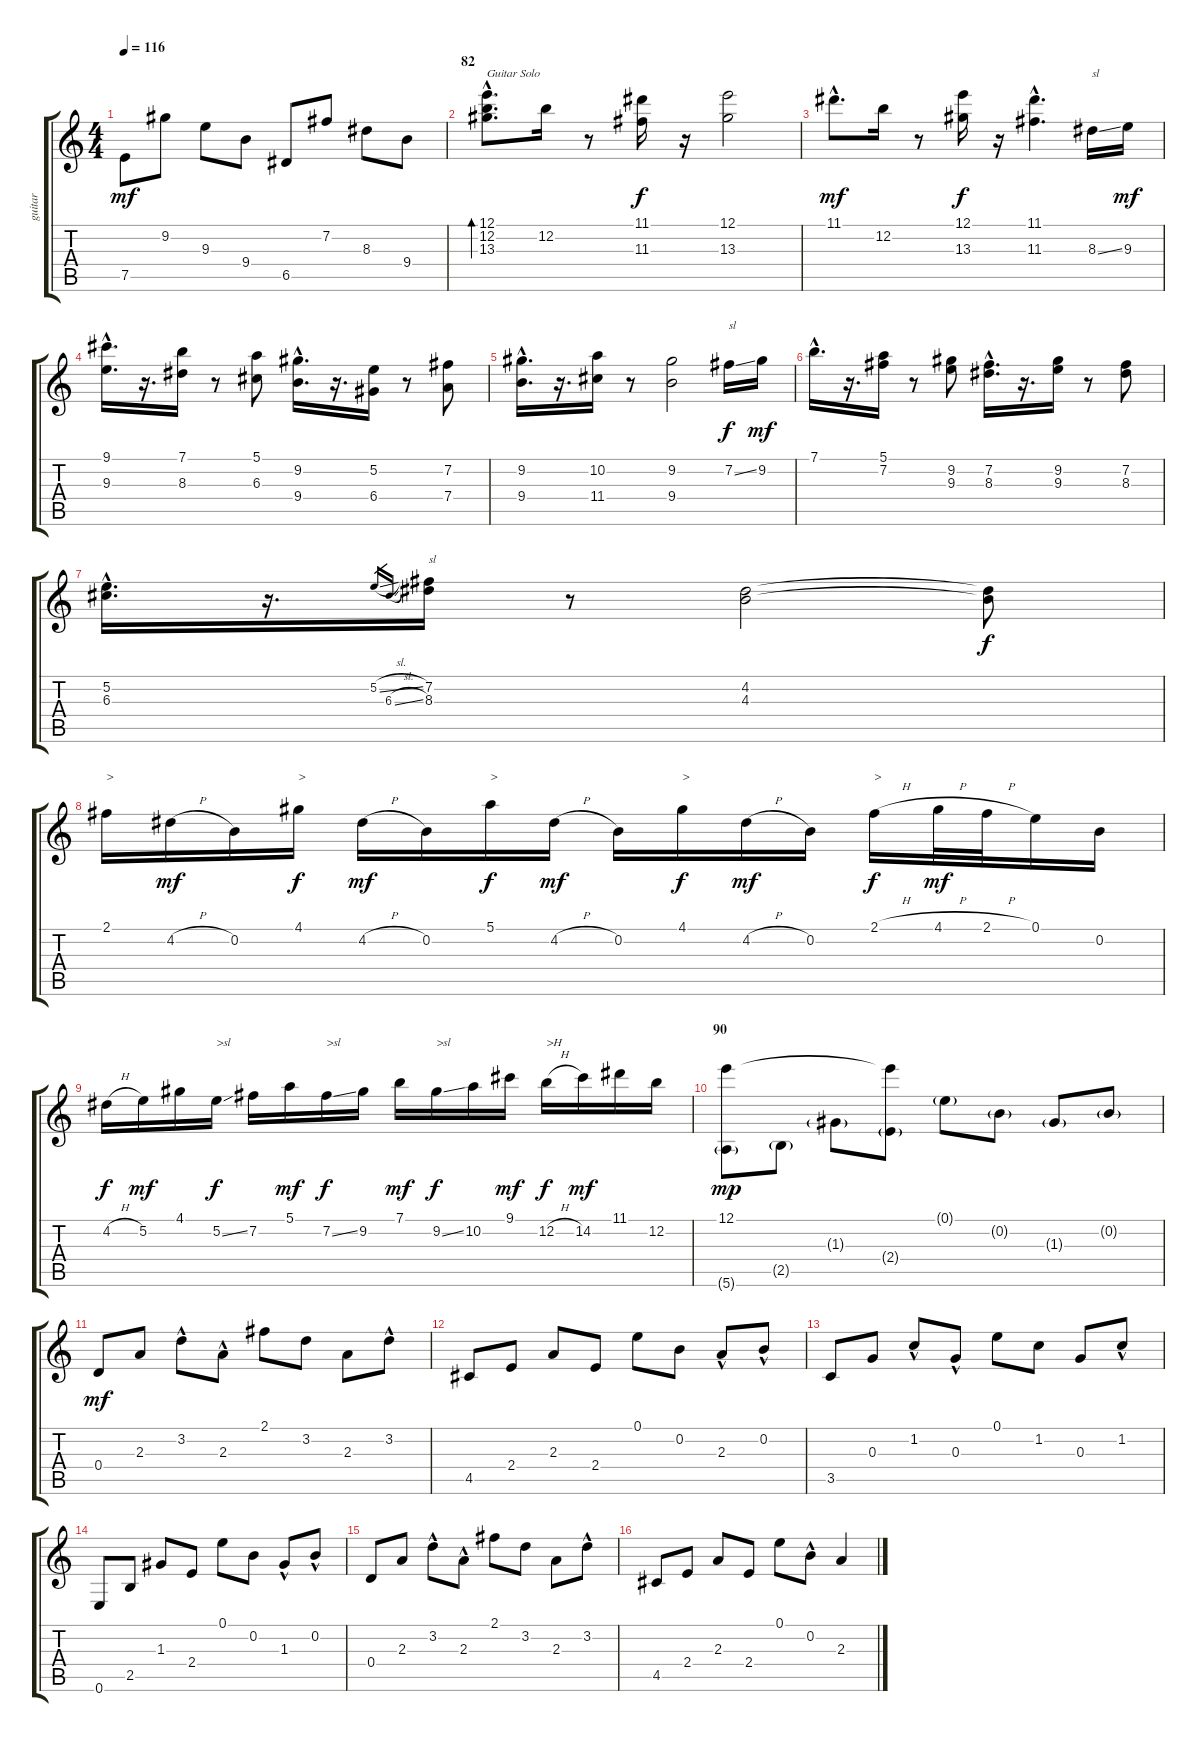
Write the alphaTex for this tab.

\track ("guitar" "guitar") {instrument acousticguitarnylon}
\staff {score tabs}
\tuning (E4 B3 G3 D3 A2 E2) {hide}
\ts (4 4)
\tempo 116
\clef g2
\ks c
7.5.8{dy mf} 9.2.8 9.3.8 9.4.8 6.5.8 7.2.8 8.3.8 9.4.8 |
\section ("" "82")
(12.1{hac} 12.2{hac} 13.3{hac}).8{d bd 120 txt "Guitar Solo"} 12.2.16 r.8 (11.1 11.3).16{dy f} r.16 (12.1 13.3).2 |
11.1{hac}.8{d dy mf} 12.2.16 r.8 (12.1 13.3).16{dy f} r.16 (11.1{hac} 11.3{hac}).4{d} 8.3{ss}.16{txt "sl"} 9.3.16{dy mf} |
(9.1{hac} 9.3{hac}).16{d} r.16{d} (7.1 8.3).16 r.8 (5.1 6.3).8 (9.2{hac} 9.4{hac}).16{d} r.16{d} (5.2 6.4).16 r.8 (7.2 7.4).8 |
(9.2{hac} 9.4{hac}).16{d} r.16{d} (10.2 11.4).16 r.8 (9.2 9.4).2 7.2{ss}.16{txt "sl" dy f} 9.2.16{dy mf} |
7.1{hac}.16{d} r.16{d} (5.1 7.2).16 r.8 (9.2 9.3).8 (7.2{hac} 8.3{hac}).16{d} r.16{d} (9.2 9.3).16 r.8 (7.2 8.3).8 |
(5.2{hac} 6.3{hac}).16{d} r.16{d} 5.2{sl}.16{gr} 6.3{sl}.16{gr} (7.2 8.3).16{txt "sl"} r.8 (4.2 4.3).2 (4.2{t} 4.3{t}).8{dy f} |
2.1.16{txt ">"} 4.2{h}.16{dy mf} 0.2.16 4.1.16{txt ">" dy f} 4.2{h}.16{dy mf} 0.2.16 5.1.16{txt ">" dy f} 4.2{h}.16{dy mf} 0.2.16 4.1.16{txt ">" dy f} 4.2{h}.16{dy mf} 0.2.16 2.1{h}.16{txt ">" dy f} 4.1{h}.32{dy mf} 2.1{h}.32 0.1.16 0.2.16 |
4.2{h}.16{txt " " dy f} 5.2.16{dy mf} 4.1.16 5.2{ss}.16{txt ">sl" dy f} 7.2.16 5.1.16{dy mf} 7.2{ss}.16{txt ">sl" dy f} 9.2.16 7.1.16{dy mf} 9.2{ss}.16{txt ">sl" dy f} 10.2.16 9.1.16{dy mf} 12.2{h}.16{txt ">H" dy f} 14.2.16{dy mf} 11.1.16 12.2.16 |
\section ("" "90")
(12.1 5.6{g}).8{dy mp} 2.5{g}.8 1.3{g}.8 (12.1{t} 2.4{g}).8 0.1{g}.8 0.2{g}.8 1.3{g}.8 0.2{g}.8 |
0.4.8{dy mf} 2.3.8 3.2{hac}.8 2.3{hac}.8 2.1.8 3.2.8 2.3.8 3.2{hac}.8 |
4.5.8 2.4.8 2.3.8 2.4.8 0.1.8 0.2.8 2.3{hac}.8 0.2{hac}.8 |
3.5.8 0.3.8 1.2{hac}.8 0.3{hac}.8 0.1.8 1.2.8 0.3.8 1.2{hac}.8 |
0.6.8 2.5.8 1.3.8 2.4.8 0.1.8 0.2.8 1.3{hac}.8 0.2{hac}.8 |
0.4.8 2.3.8 3.2{hac}.8 2.3{hac}.8 2.1.8 3.2.8 2.3.8 3.2{hac}.8 |
4.5.8 2.4.8 2.3.8 2.4.8 0.1.8 0.2{hac}.8 2.3.4
